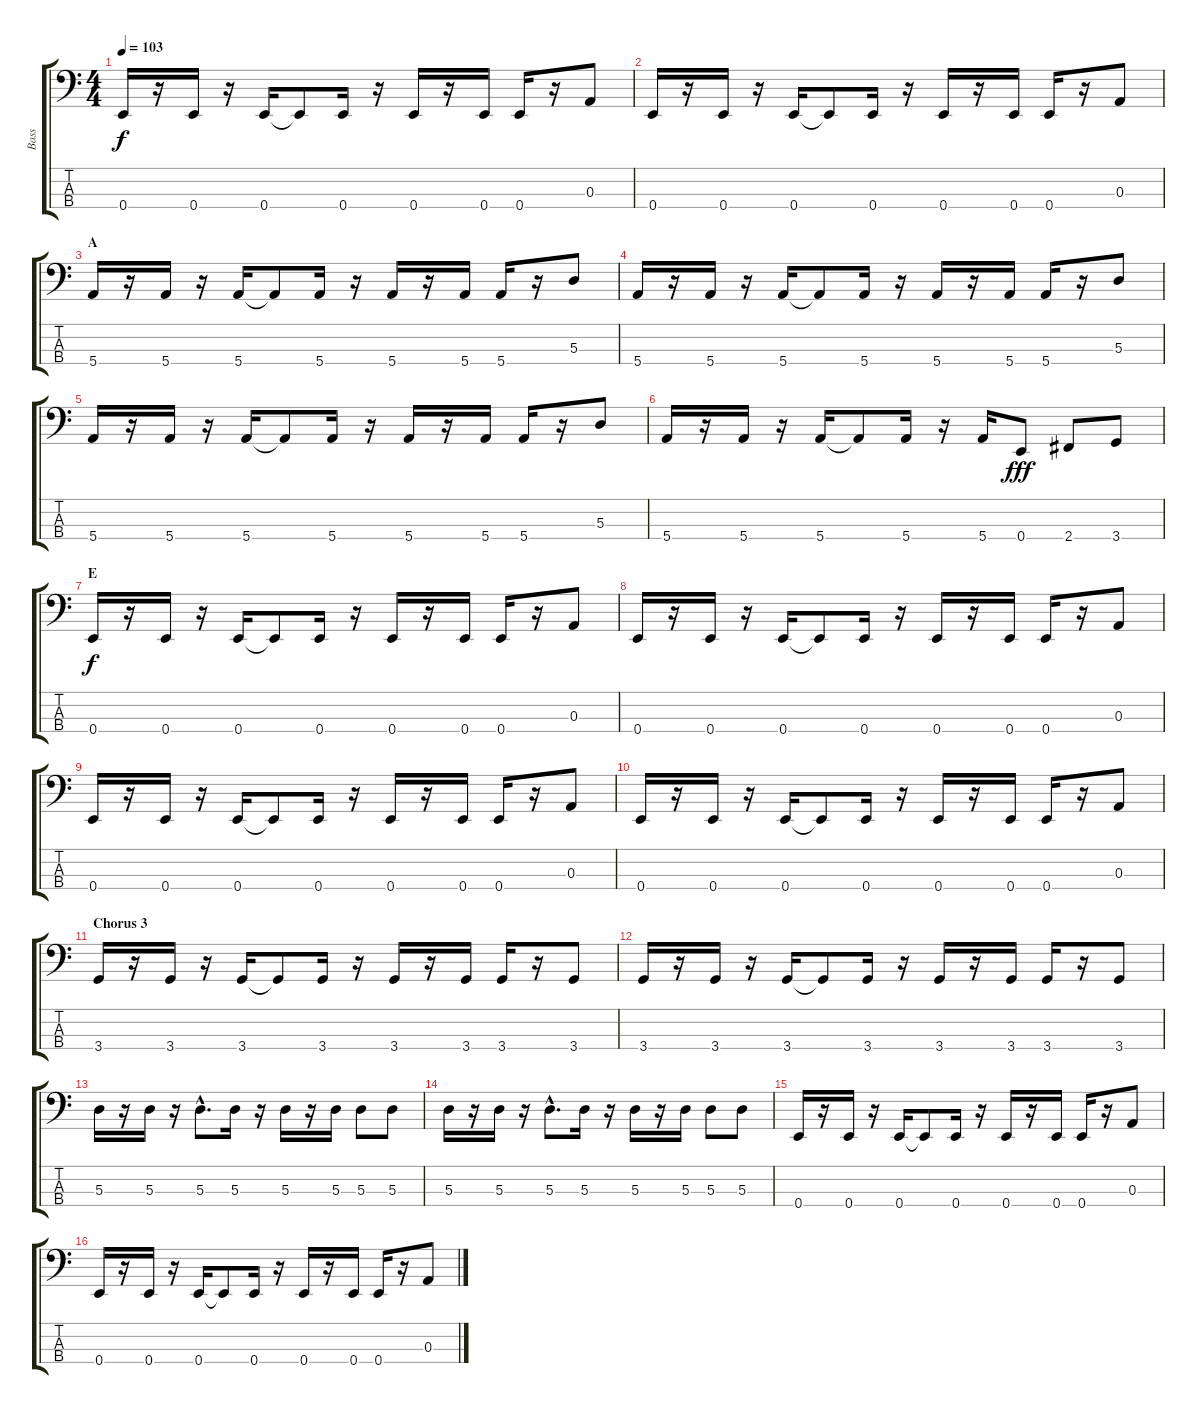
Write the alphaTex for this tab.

\track ("Bass" "Bass") {instrument electricbasspick}
\staff {score tabs}
\tuning (G2 D2 A1 E1) {hide}
\ts (4 4)
\tempo 103
\clef f4
\ks c
0.4.16{dy f} r.16 0.4.16 r.16 0.4.16 0.4{t}.8 0.4.16 r.16 0.4.16 r.16 0.4.16 0.4.16 r.16 0.3.8 |
0.4.16 r.16 0.4.16 r.16 0.4.16 0.4{t}.8 0.4.16 r.16 0.4.16 r.16 0.4.16 0.4.16 r.16 0.3.8 |
\section ("" "A")
5.4.16 r.16 5.4.16 r.16 5.4.16 5.4{t}.8 5.4.16 r.16 5.4.16 r.16 5.4.16 5.4.16 r.16 5.3.8 |
5.4.16 r.16 5.4.16 r.16 5.4.16 5.4{t}.8 5.4.16 r.16 5.4.16 r.16 5.4.16 5.4.16 r.16 5.3.8 |
5.4.16 r.16 5.4.16 r.16 5.4.16 5.4{t}.8 5.4.16 r.16 5.4.16 r.16 5.4.16 5.4.16 r.16 5.3.8 |
5.4.16 r.16 5.4.16 r.16 5.4.16 5.4{t}.8 5.4.16 r.16 5.4.16 0.4.8{dy fff} 2.4.8 3.4.8 |
\section ("" "E")
0.4.16{dy f} r.16 0.4.16 r.16 0.4.16 0.4{t}.8 0.4.16 r.16 0.4.16 r.16 0.4.16 0.4.16 r.16 0.3.8 |
0.4.16 r.16 0.4.16 r.16 0.4.16 0.4{t}.8 0.4.16 r.16 0.4.16 r.16 0.4.16 0.4.16 r.16 0.3.8 |
0.4.16 r.16 0.4.16 r.16 0.4.16 0.4{t}.8 0.4.16 r.16 0.4.16 r.16 0.4.16 0.4.16 r.16 0.3.8 |
0.4.16 r.16 0.4.16 r.16 0.4.16 0.4{t}.8 0.4.16 r.16 0.4.16 r.16 0.4.16 0.4.16 r.16 0.3.8 |
\section ("" "Chorus 3")
3.4.16 r.16 3.4.16 r.16 3.4.16 3.4{t}.8 3.4.16 r.16 3.4.16 r.16 3.4.16 3.4.16 r.16 3.4.8 |
3.4.16 r.16 3.4.16 r.16 3.4.16 3.4{t}.8 3.4.16 r.16 3.4.16 r.16 3.4.16 3.4.16 r.16 3.4.8 |
5.3.16 r.16 5.3.16 r.16 5.3{hac}.8{d} 5.3.16 r.16 5.3.16 r.16 5.3.16 5.3.8 5.3.8 |
5.3.16 r.16 5.3.16 r.16 5.3{hac}.8{d} 5.3.16 r.16 5.3.16 r.16 5.3.16 5.3.8 5.3.8 |
0.4.16 r.16 0.4.16 r.16 0.4.16 0.4{t}.8 0.4.16 r.16 0.4.16 r.16 0.4.16 0.4.16 r.16 0.3.8 |
0.4.16 r.16 0.4.16 r.16 0.4.16 0.4{t}.8 0.4.16 r.16 0.4.16 r.16 0.4.16 0.4.16 r.16 0.3.8
